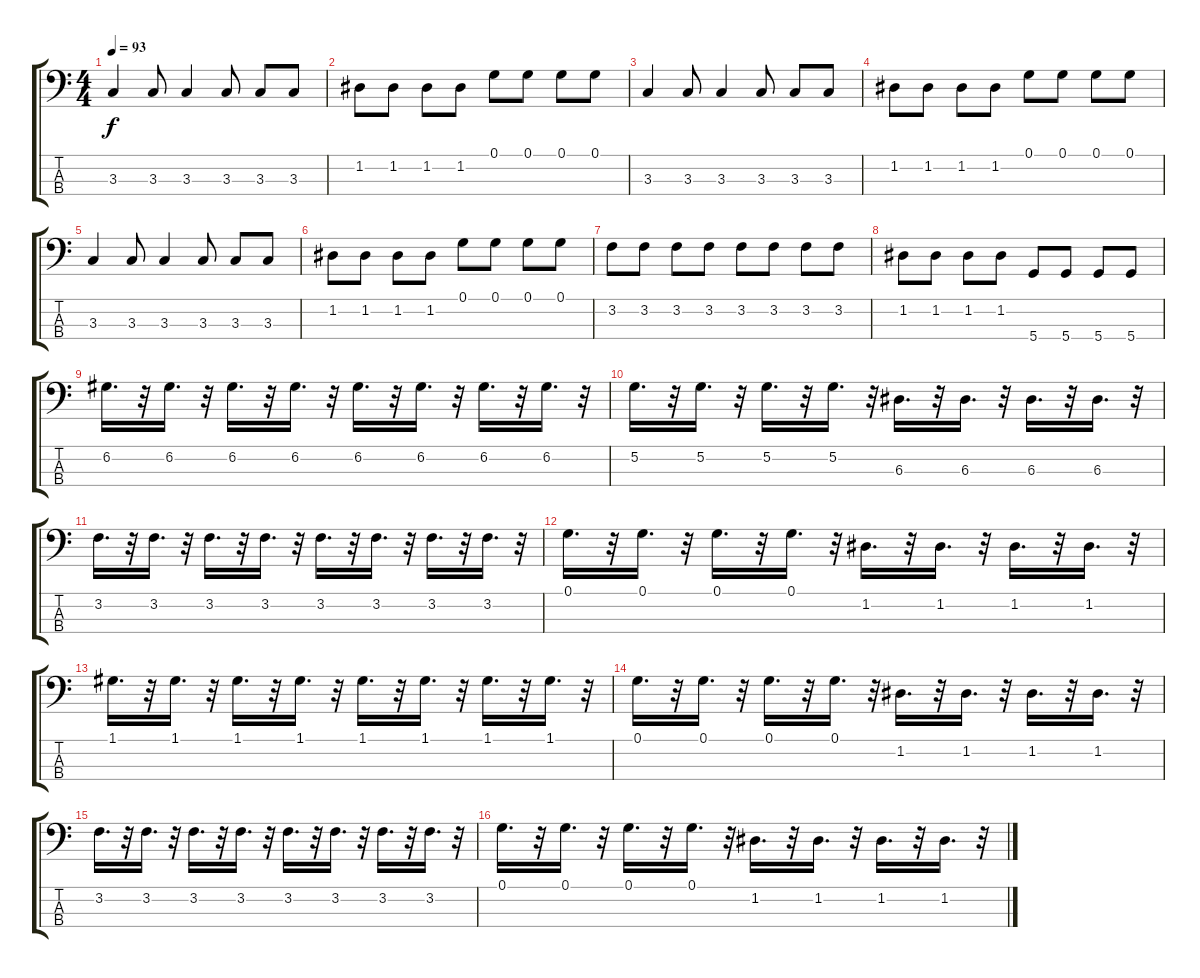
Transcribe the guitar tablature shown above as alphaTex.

\track "" {instrument electricbassfinger}
\staff {score tabs}
\tuning (G2 D2 A1 D1) {hide}
\ts (4 4)
\tempo 93
\clef f4
\ks c
3.3.4{dy f} 3.3.8 3.3.4 3.3.8 3.3.8 3.3.8 |
1.2.8 1.2.8 1.2.8 1.2.8 0.1.8 0.1.8 0.1.8 0.1.8 |
3.3.4 3.3.8 3.3.4 3.3.8 3.3.8 3.3.8 |
1.2.8 1.2.8 1.2.8 1.2.8 0.1.8 0.1.8 0.1.8 0.1.8 |
3.3.4 3.3.8 3.3.4 3.3.8 3.3.8 3.3.8 |
1.2.8 1.2.8 1.2.8 1.2.8 0.1.8 0.1.8 0.1.8 0.1.8 |
3.2.8 3.2.8 3.2.8 3.2.8 3.2.8 3.2.8 3.2.8 3.2.8 |
1.2.8 1.2.8 1.2.8 1.2.8 5.4.8 5.4.8 5.4.8 5.4.8 |
6.2.16{d} r.32 6.2.16{d} r.32 6.2.16{d} r.32 6.2.16{d} r.32 6.2.16{d} r.32 6.2.16{d} r.32 6.2.16{d} r.32 6.2.16{d} r.32 |
5.2.16{d} r.32 5.2.16{d} r.32 5.2.16{d} r.32 5.2.16{d} r.32 6.3.16{d} r.32 6.3.16{d} r.32 6.3.16{d} r.32 6.3.16{d} r.32 |
3.2.16{d} r.32 3.2.16{d} r.32 3.2.16{d} r.32 3.2.16{d} r.32 3.2.16{d} r.32 3.2.16{d} r.32 3.2.16{d} r.32 3.2.16{d} r.32 |
0.1.16{d} r.32 0.1.16{d} r.32 0.1.16{d} r.32 0.1.16{d} r.32 1.2.16{d} r.32 1.2.16{d} r.32 1.2.16{d} r.32 1.2.16{d} r.32 |
1.1.16{d} r.32 1.1.16{d} r.32 1.1.16{d} r.32 1.1.16{d} r.32 1.1.16{d} r.32 1.1.16{d} r.32 1.1.16{d} r.32 1.1.16{d} r.32 |
0.1.16{d} r.32 0.1.16{d} r.32 0.1.16{d} r.32 0.1.16{d} r.32 1.2.16{d} r.32 1.2.16{d} r.32 1.2.16{d} r.32 1.2.16{d} r.32 |
3.2.16{d} r.32 3.2.16{d} r.32 3.2.16{d} r.32 3.2.16{d} r.32 3.2.16{d} r.32 3.2.16{d} r.32 3.2.16{d} r.32 3.2.16{d} r.32 |
0.1.16{d} r.32 0.1.16{d} r.32 0.1.16{d} r.32 0.1.16{d} r.32 1.2.16{d} r.32 1.2.16{d} r.32 1.2.16{d} r.32 1.2.16{d} r.32
